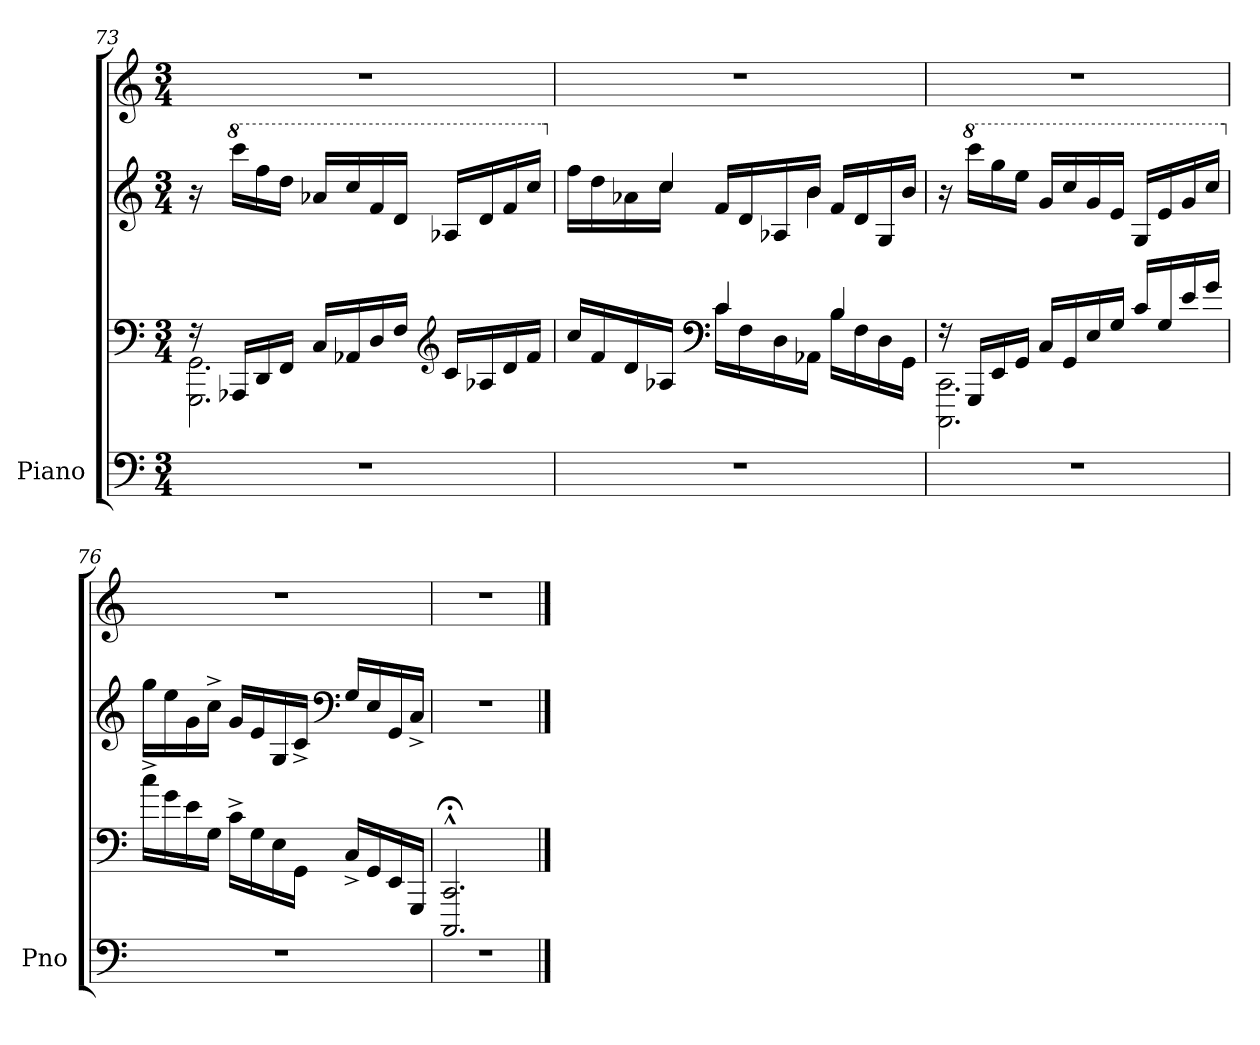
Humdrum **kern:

**kern	**kern	**kern	**kern
*part1	*part1	*part1	*part1
*staff4	*staff3	*staff2	*staff1
*I"Piano	*	*	*
*I'Pno	*	*	*
*clefF4	*clefF4	*clefG2	*clefG2
*k[]	*k[]	*k[]	*k[]
*C:	*C:	*C:	*C:
*M3/4	*M3/4	*M3/4	*M3/4
=73	=73	=73	=73
*	*^	*	*
2.r	2.GGG\ 2.GG\	16rF	16r	2.r
*	*	*	*8va	*
.	.	16AAA-X/LL	16cccc\LL	.
.	.	16DD/	16fff\	.
.	.	16FF/JJ	16ddd\JJ	.
.	.	16C/LL	16aa-X/LL	.
.	.	16AA-X/	16ccc/	.
.	.	16D/	16ff/	.
.	.	16F/JJ	16dd/JJ	.
*	*clefG2	*	*	*
.	.	16c/LL	16a-X/LL	.
.	.	16A-X/	16dd/	.
.	.	16d/	16ff/	.
.	.	16f/JJ	16ccc/JJ	.
!!LO:LB:g=z
=74	=74	=74	=74	=74
*	*	*	*X8va	*
*	*	*	*^	*
2.r	4ryy	16cc/LL	16ff\LL	8.ryy	2.r
.	.	16f/	16dd\	.	.
.	.	16d/	16a-X\	.	.
.	.	16A-X/JJ	16cc\JJ	4cc/	.
*	*clefF4	*	*	*	*
.	4c/	16c\LL	16f/LL	.	.
.	.	16F\	16d/	.	.
.	.	16D\	16A-X/	.	.
.	.	16AA-X\JJ	16b/JJ	4b\	.
.	4B/	16B\LL	16f/LL	.	.
.	.	16F\	16d/	.	.
.	.	16D\	16G/	.	.
.	.	16GG\JJ	16b/JJ	16ryy	.
*	*	*	*v	*v	*
=75	=75	=75	=75	=75
2.r	2.CCC\ 2.CC\	16rF	16r	2.r
*	*	*	*8va	*
.	.	16GGG/LL	16cccc\LL	.
.	.	16EE/	16ggg\	.
.	.	16GG/JJ	16eee\JJ	.
.	.	16C/LL	16gg/LL	.
.	.	16GG/	16ccc/	.
.	.	16E/	16gg/	.
.	.	16G/JJ	16ee/JJ	.
.	.	16c/LL	16g/LL	.
.	.	16G/	16ee/	.
.	.	16e/	16gg/	.
.	.	16g/JJ	16ccc/JJ	.
*	*v	*v	*	*
=76	=76	=76	=76
*	*	*X8va	*
2.r	16cc^\LL	16gg\LL	2.r
.	16g\	16ee\	.
.	16e\	16g\	.
.	16G\JJ	16cc^\JJ	.
.	16c^\LL	16g/LL	.
.	16G\	16e/	.
.	16E\	16G/	.
.	16GG\JJ	16c^/JJ	.
*	*	*clefF4	*
.	16C^/LL	16G/LL	.
.	16GG/	16E/	.
.	16EE/	16GG/	.
.	16GGG/JJ	16C^/JJ	.
!!LO:PB:g=z
=77	=77	=77	=77
2.r	2.CCC/;<^^ 2.CC/;<^^	2.r	2.r
==	==	==	==
*-	*-	*-	*-
